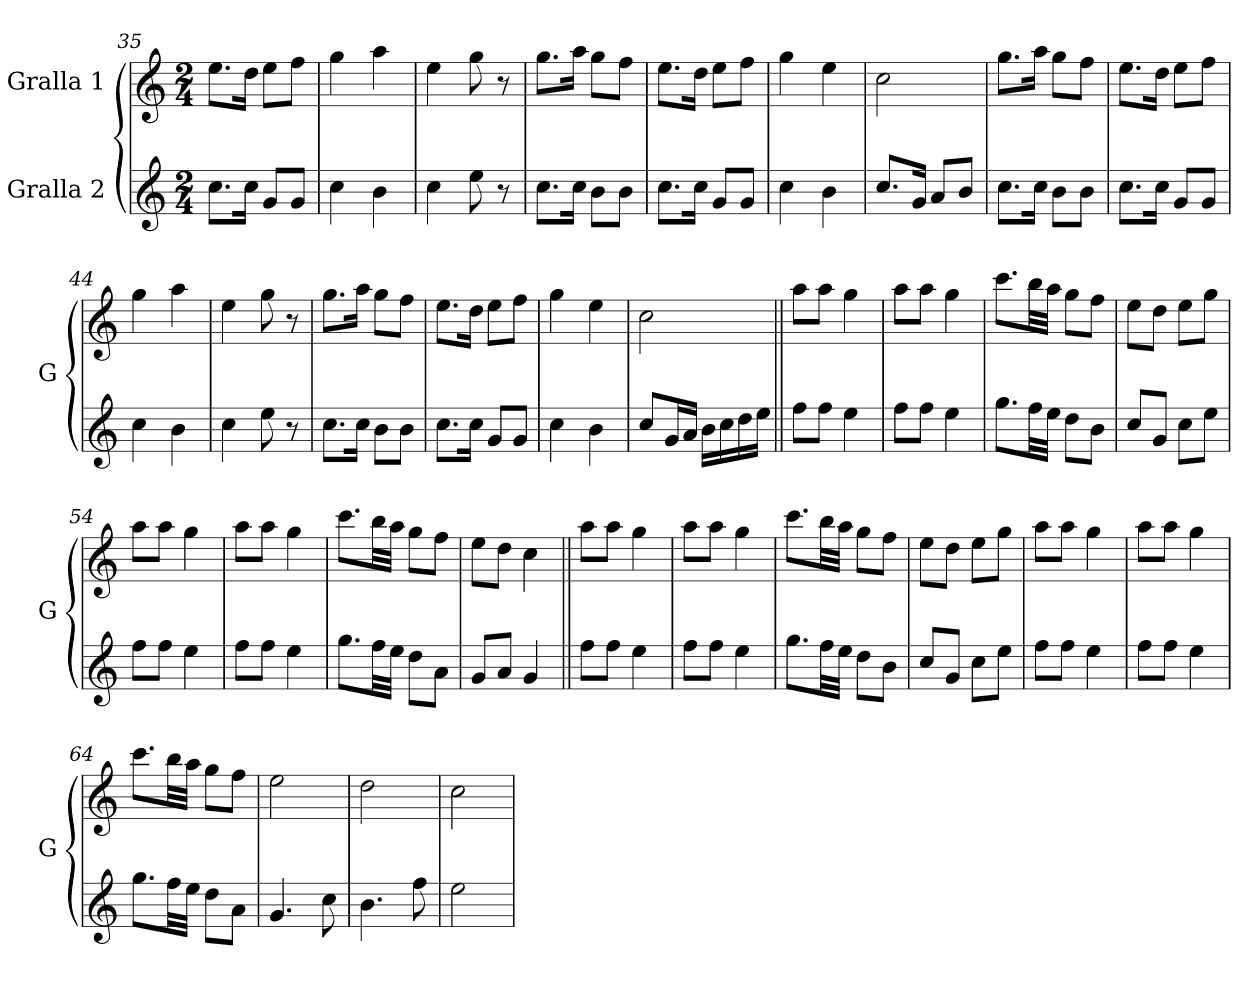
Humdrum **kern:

**kern	**kern
*part2	*part1
*staff2	*staff1
*I"Gralla 2	*I"Gralla 1
*I'G	*I'G
*clefG2	*clefG2
*k[]	*k[]
*M2/4	*M2/4
=35	=35
8.cc\L	8.ee\L
16cc\Jk	16dd\Jk
8g/L	8ee\L
8g/J	8ff\J
!!LO:LB:g=z
=36	=36
4cc\	4gg\
4b\	4aa\
=37	=37
4cc\	4ee\
8ee\	8gg\
8r	8r
=38	=38
8.cc\L	8.gg\L
16cc\Jk	16aa\Jk
8b\L	8gg\L
8b\J	8ff\J
=39	=39
8.cc\L	8.ee\L
16cc\Jk	16dd\Jk
8g/L	8ee\L
8g/J	8ff\J
=40	=40
4cc\	4gg\
4b\	4ee\
=41	=41
8.cc/L	2cc\
16g/Jk	.
8a/L	.
8b/J	.
=42	=42
8.cc\L	8.gg\L
16cc\Jk	16aa\Jk
8b\L	8gg\L
8b\J	8ff\J
=43	=43
8.cc\L	8.ee\L
16cc\Jk	16dd\Jk
8g/L	8ee\L
8g/J	8ff\J
=44	=44
4cc\	4gg\
4b\	4aa\
=45	=45
4cc\	4ee\
8ee\	8gg\
8r	8r
=46	=46
8.cc\L	8.gg\L
16cc\Jk	16aa\Jk
8b\L	8gg\L
8b\J	8ff\J
!!LO:LB:g=z
=47	=47
8.cc\L	8.ee\L
16cc\Jk	16dd\Jk
8g/L	8ee\L
8g/J	8ff\J
=48	=48
4cc\	4gg\
4b\	4ee\
=49	=49
8cc/L	2cc\
16g/L	.
16a/JJ	.
16b\LL	.
16cc\	.
16dd\	.
16ee\JJ	.
=50||	=50||
8ff\L	8aa\L
8ff\J	8aa\J
4ee\	4gg\
=51	=51
8ff\L	8aa\L
8ff\J	8aa\J
4ee\	4gg\
=52	=52
8.gg\L	8.ccc\L
32ff\LL	32bb\LL
32ee\JJJ	32aa\JJJ
8dd\L	8gg\L
8b\J	8ff\J
=53	=53
8cc/L	8ee\L
8g/J	8dd\J
8cc\L	8ee\L
8ee\J	8gg\J
=54	=54
8ff\L	8aa\L
8ff\J	8aa\J
4ee\	4gg\
=55	=55
8ff\L	8aa\L
8ff\J	8aa\J
4ee\	4gg\
=56	=56
8.gg\L	8.ccc\L
32ff\LL	32bb\LL
32ee\JJJ	32aa\JJJ
8dd\L	8gg\L
8a\J	8ff\J
!!LO:LB:g=z
=57	=57
8g/L	8ee\L
8a/J	8dd\J
4g/	4cc\
=58||	=58||
8ff\L	8aa\L
8ff\J	8aa\J
4ee\	4gg\
=59	=59
8ff\L	8aa\L
8ff\J	8aa\J
4ee\	4gg\
=60	=60
8.gg\L	8.ccc\L
32ff\LL	32bb\LL
32ee\JJJ	32aa\JJJ
8dd\L	8gg\L
8b\J	8ff\J
=61	=61
8cc/L	8ee\L
8g/J	8dd\J
8cc\L	8ee\L
8ee\J	8gg\J
=62	=62
8ff\L	8aa\L
8ff\J	8aa\J
4ee\	4gg\
=63	=63
8ff\L	8aa\L
8ff\J	8aa\J
4ee\	4gg\
=64	=64
8.gg\L	8.ccc\L
32ff\LL	32bb\LL
32ee\JJJ	32aa\JJJ
8dd\L	8gg\L
8a\J	8ff\J
=65	=65
4.g/	2ee\
8cc\	.
=66	=66
4.b\	2dd\
8ff\	.
=67	=67
2ee\	2cc\
=	=
*-	*-
